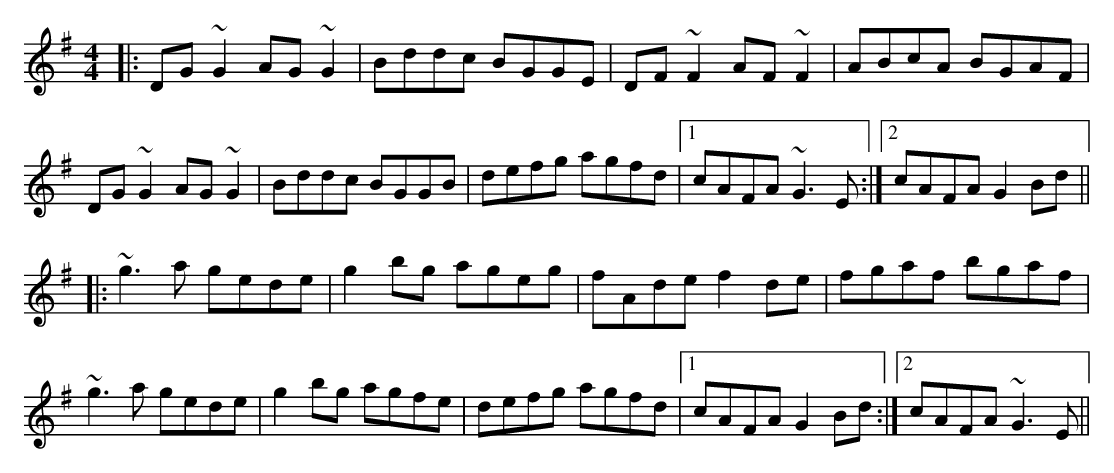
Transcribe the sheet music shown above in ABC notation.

X:1
M:4/4
K:G
|:DG~G2 AG~G2|Bddc BGGE|DF~F2 AF~F2|ABcA BGAF|
DG~G2 AG~G2|Bddc BGGB|defg agfd|1 cAFA ~G3E:|2 cAFA G2Bd||
|:~g3a gede|g2bg ageg|fAde f2de|fgaf bgaf|
~g3a gede|g2bg agfe|defg agfd|1 cAFA G2Bd:|2 cAFA ~G3E||
